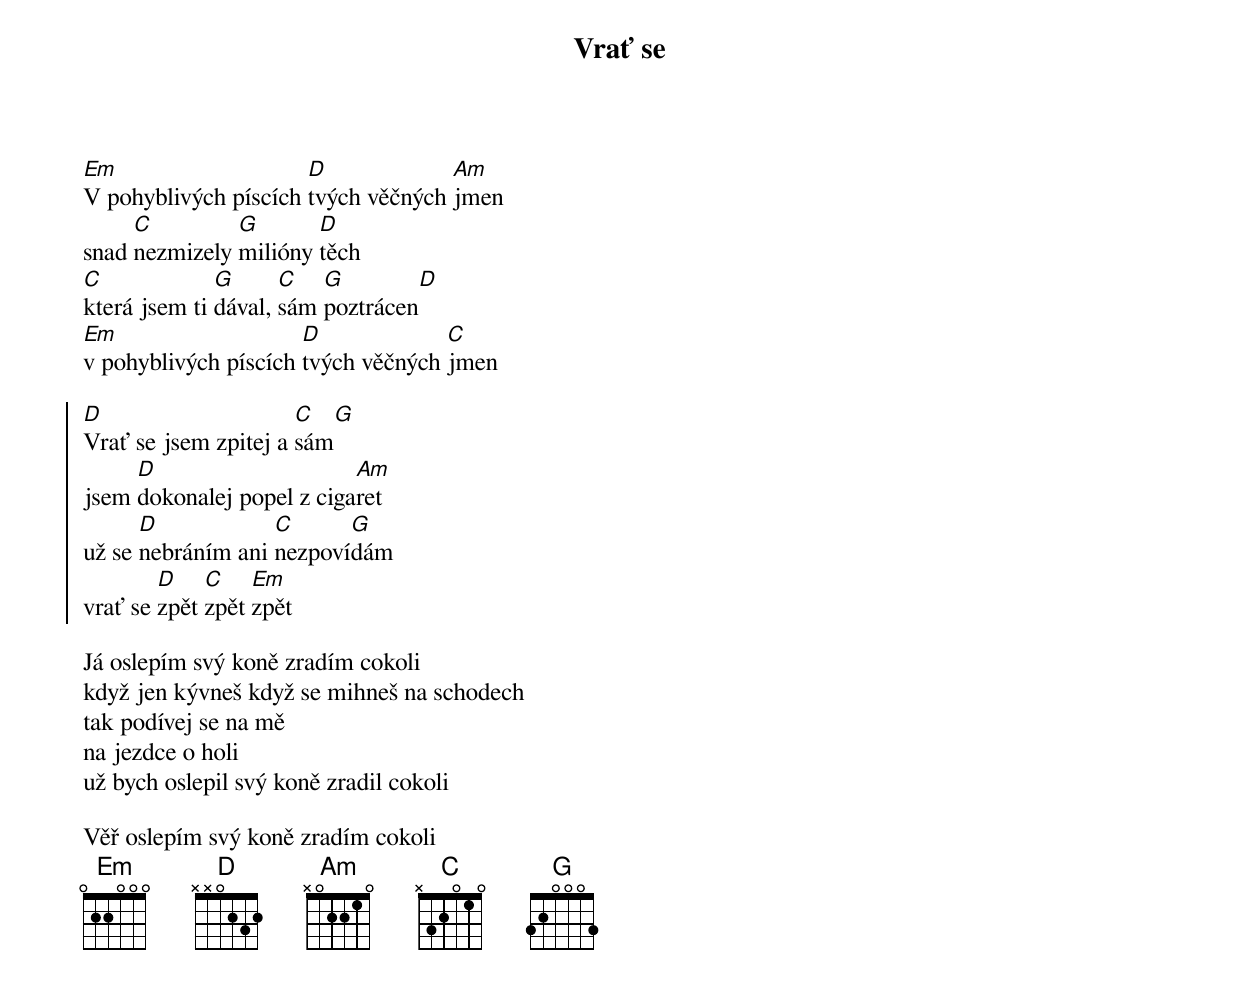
{title: Vrať se}

[Em]V pohyblivých píscích [D]tvých věčných [Am]jmen
snad [C]nezmizely [G]milióny [D]těch
[C]která jsem ti [G]dával, [C]sám [G]poztrácen[D]
[Em]v pohyblivých píscích [D]tvých věčných [C]jmen

{start_of_chorus}
[D]Vrať se jsem zpitej a [C]sám[G]
jsem [D]dokonalej popel z ciga[Am]ret
už se [D]nebráním ani [C]nezpoví[G]dám
vrať se [D]zpět [C]zpět [Em]zpět
{end_of_chorus}

Já oslepím svý koně zradím cokoli
když jen kývneš když se mihneš na schodech
tak podívej se na mě
na jezdce o holi
už bych oslepil svý koně zradil cokoli

Věř oslepím svý koně zradím cokoli
